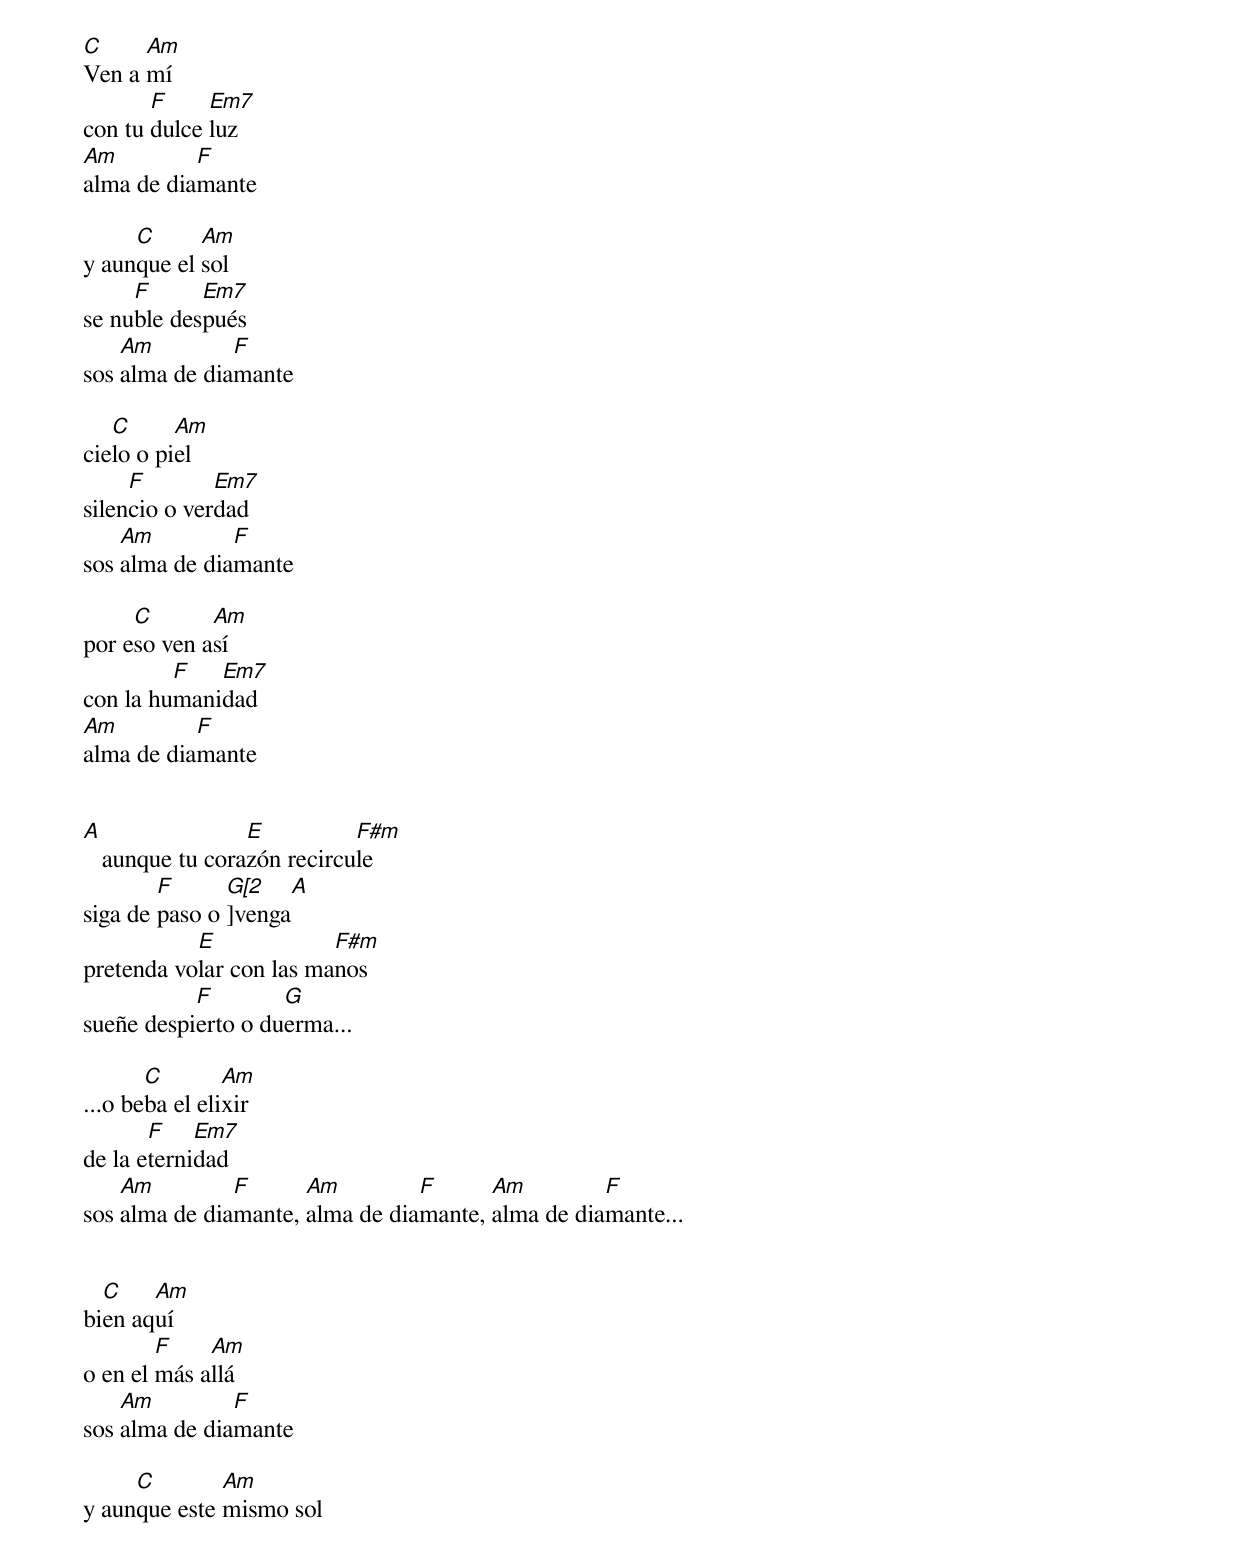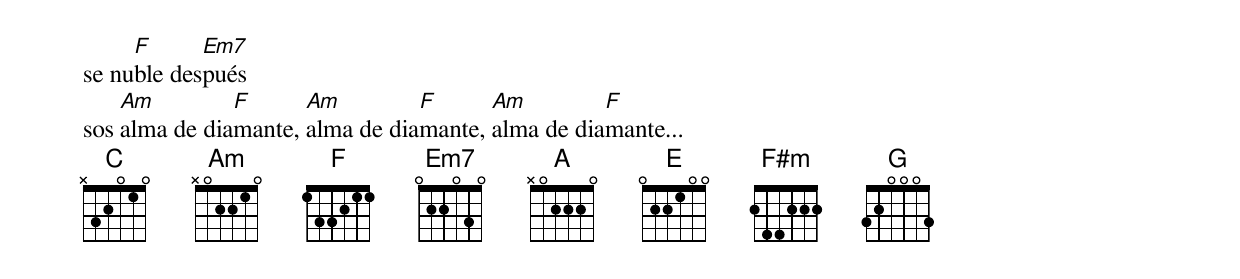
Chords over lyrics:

C     Am
Ven a mí
       F     Em7
con tu dulce luz
Am         F
alma de diamante

     C      Am
y aunque el sol
     F      Em7
se nuble después
    Am         F
sos alma de diamante

   C      Am
cielo o piel
     F        Em7
silencio o verdad
    Am         F
sos alma de diamante

     C       Am
por eso ven así
         F   Em7
con la humanidad
Am         F
alma de diamante


A                E          F#m
   aunque tu corazón recircule
        F      G[2]   A
siga de paso o venga
           E             F#m
pretenda volar con las manos
           F        G
sueñe despierto o duerma...

       C        Am
...o beba el elixir
       F    Em7
de la eternidad
    Am         F      Am         F      Am         F
sos alma de diamante, alma de diamante, alma de diamante...


  C    Am
bien aquí
        F    Am
o en el más allá
    Am         F
sos alma de diamante

     C        Am
y aunque este mismo sol
     F      Em7
se nuble después
    Am         F      Am         F      Am         F
sos alma de diamante, alma de diamante, alma de diamante...
